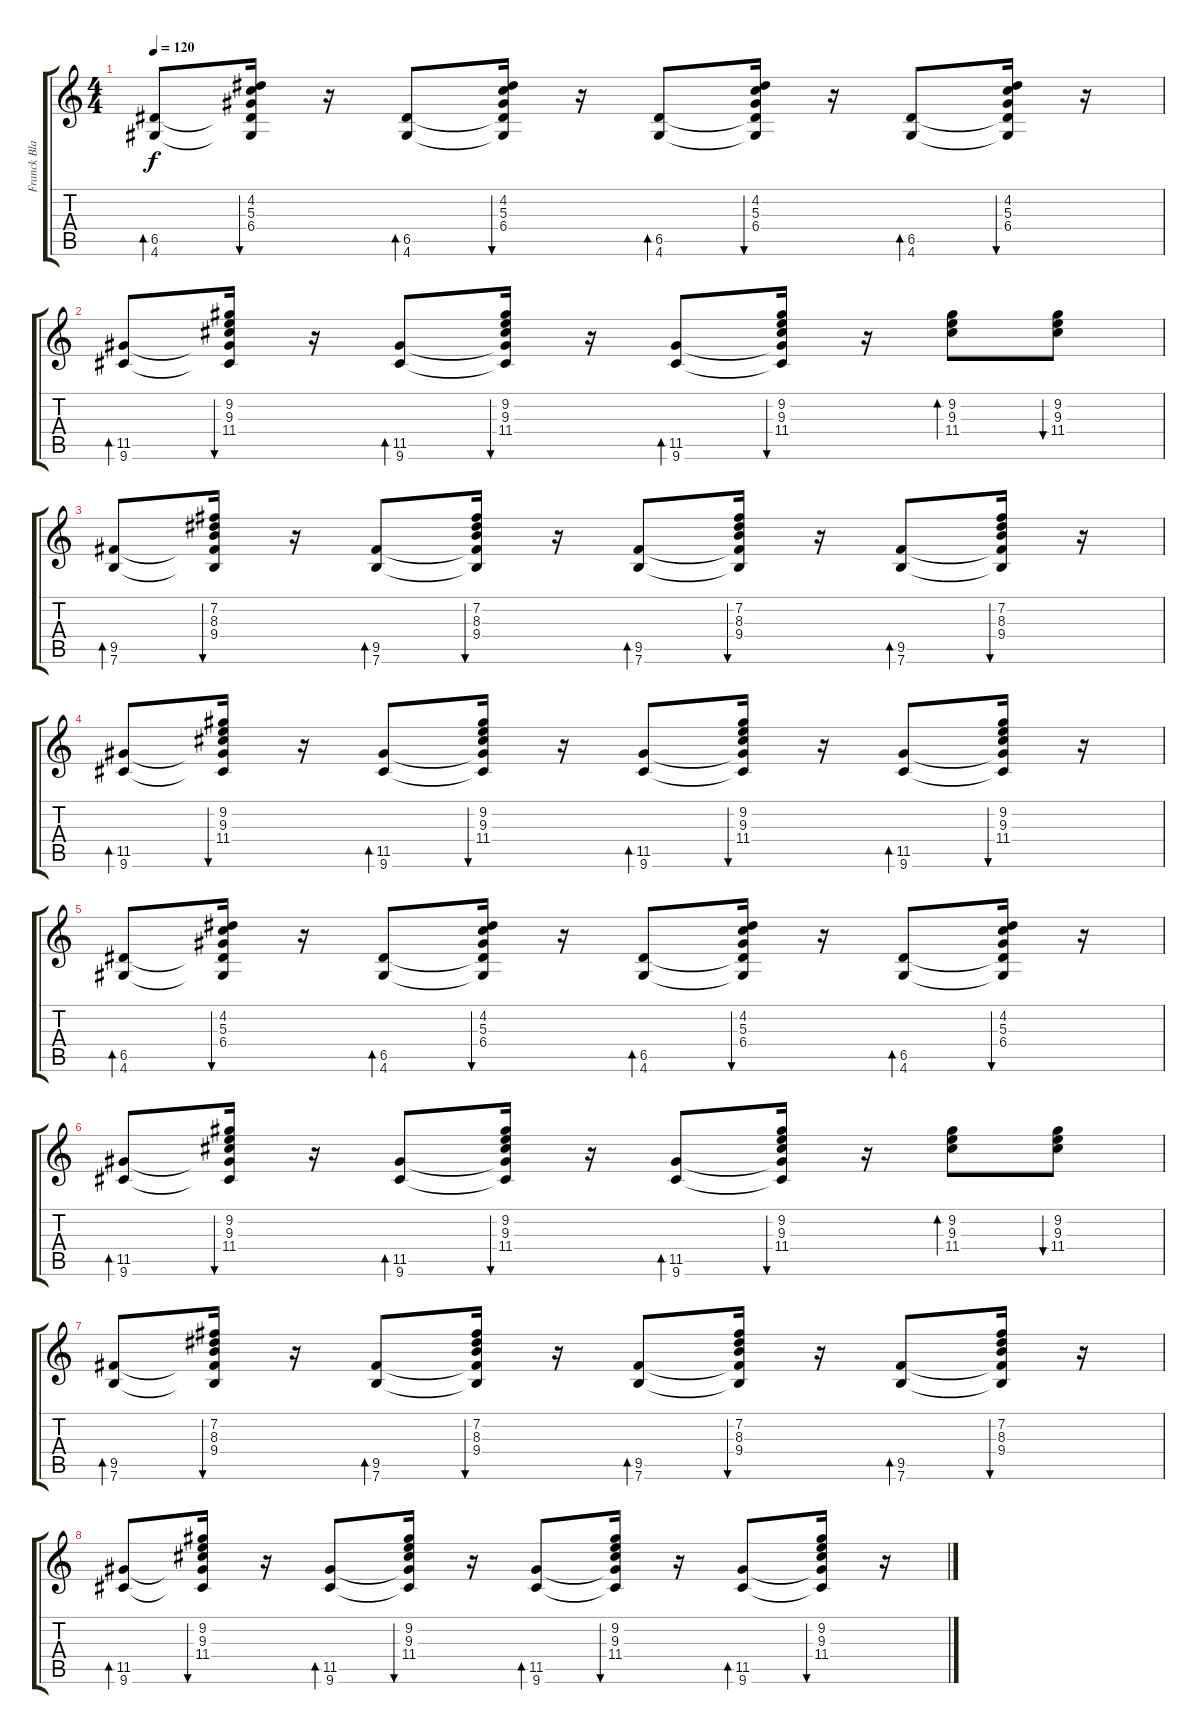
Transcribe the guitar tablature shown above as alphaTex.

\track ("Franck Black" "Franck Bla") {instrument acousticguitarsteel}
\staff {score tabs}
\tuning (E4 B3 G3 D3 A2 E2) {hide}
\ts (4 4)
\tempo 120
\clef g2
\ks c
(6.5 4.6).8{bd 60 dy f} (4.2 5.3 6.4 6.5{t} 4.6{t}).16{bu 60} r.16 (6.5 4.6).8{bd 60} (4.2 5.3 6.4 6.5{t} 4.6{t}).16{bu 60} r.16 (6.5 4.6).8{bd 60} (4.2 5.3 6.4 6.5{t} 4.6{t}).16{bu 60} r.16 (6.5 4.6).8{bd 60} (4.2 5.3 6.4 6.5{t} 4.6{t}).16{bu 60} r.16 |
(11.5 9.6).8{bd 60} (9.2 9.3 11.4 11.5{t} 9.6{t}).16{bu 60} r.16 (11.5 9.6).8{bd 60} (9.2 9.3 11.4 11.5{t} 9.6{t}).16{bu 60} r.16 (11.5 9.6).8{bd 60} (9.2 9.3 11.4 11.5{t} 9.6{t}).16{bu 60} r.16 (9.2 9.3 11.4).8{bd 60} (9.2 9.3 11.4).8{bu 60} |
(9.5 7.6).8{bd 60} (7.2 8.3 9.4 9.5{t} 7.6{t}).16{bu 60} r.16 (9.5 7.6).8{bd 60} (7.2 8.3 9.4 9.5{t} 7.6{t}).16{bu 60} r.16 (9.5 7.6).8{bd 60} (7.2 8.3 9.4 9.5{t} 7.6{t}).16{bu 60} r.16 (9.5 7.6).8{bd 60} (7.2 8.3 9.4 9.5{t} 7.6{t}).16{bu 60} r.16 |
(11.5 9.6).8{bd 60} (9.2 9.3 11.4 11.5{t} 9.6{t}).16{bu 60} r.16 (11.5 9.6).8{bd 60} (9.2 9.3 11.4 11.5{t} 9.6{t}).16{bu 60} r.16 (11.5 9.6).8{bd 60} (9.2 9.3 11.4 11.5{t} 9.6{t}).16{bu 60} r.16 (11.5 9.6).8{bd 60} (9.2 9.3 11.4 11.5{t} 9.6{t}).16{bu 60} r.16 |
(6.5 4.6).8{bd 60} (4.2 5.3 6.4 6.5{t} 4.6{t}).16{bu 60} r.16 (6.5 4.6).8{bd 60} (4.2 5.3 6.4 6.5{t} 4.6{t}).16{bu 60} r.16 (6.5 4.6).8{bd 60} (4.2 5.3 6.4 6.5{t} 4.6{t}).16{bu 60} r.16 (6.5 4.6).8{bd 60} (4.2 5.3 6.4 6.5{t} 4.6{t}).16{bu 60} r.16 |
(11.5 9.6).8{bd 60} (9.2 9.3 11.4 11.5{t} 9.6{t}).16{bu 60} r.16 (11.5 9.6).8{bd 60} (9.2 9.3 11.4 11.5{t} 9.6{t}).16{bu 60} r.16 (11.5 9.6).8{bd 60} (9.2 9.3 11.4 11.5{t} 9.6{t}).16{bu 60} r.16 (9.2 9.3 11.4).8{bd 60} (9.2 9.3 11.4).8{bu 60} |
(9.5 7.6).8{bd 60} (7.2 8.3 9.4 9.5{t} 7.6{t}).16{bu 60} r.16 (9.5 7.6).8{bd 60} (7.2 8.3 9.4 9.5{t} 7.6{t}).16{bu 60} r.16 (9.5 7.6).8{bd 60} (7.2 8.3 9.4 9.5{t} 7.6{t}).16{bu 60} r.16 (9.5 7.6).8{bd 60} (7.2 8.3 9.4 9.5{t} 7.6{t}).16{bu 60} r.16 |
(11.5 9.6).8{bd 60} (9.2 9.3 11.4 11.5{t} 9.6{t}).16{bu 60} r.16 (11.5 9.6).8{bd 60} (9.2 9.3 11.4 11.5{t} 9.6{t}).16{bu 60} r.16 (11.5 9.6).8{bd 60} (9.2 9.3 11.4 11.5{t} 9.6{t}).16{bu 60} r.16 (11.5 9.6).8{bd 60} (9.2 9.3 11.4 11.5{t} 9.6{t}).16{bu 60} r.16
